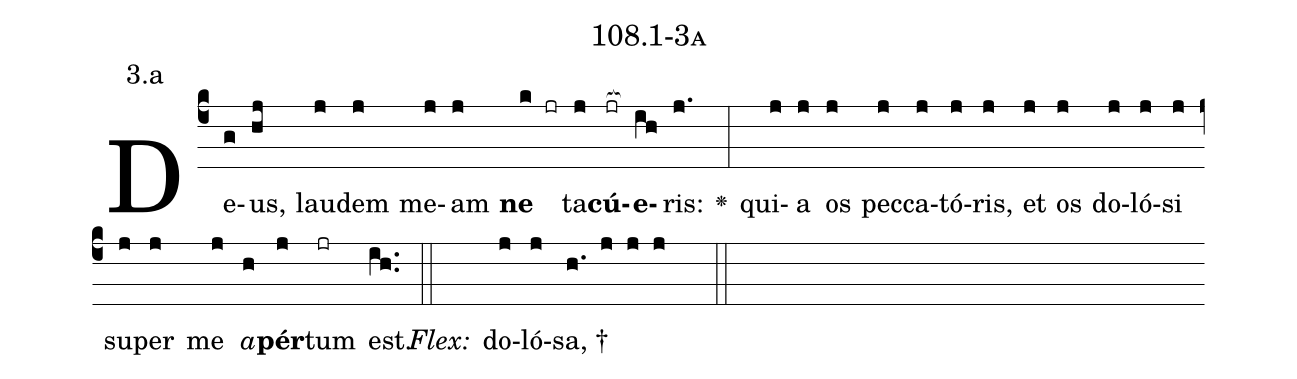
name: 108.1-3a;
annotation: 3.a;
%%
(c4)De(g)us,(hj) lau(j)dem(j) me(j)am(j) <b>ne</b>(k jr) ta(j)<b>cú</b>(jr[ocb:1{])<b>e</b>(ih[ocb:0}])ris:(j.) <v>\greheightstar</v>(:) qui(j)a(j) os(j) pec(j)ca(j)tó(j)ris,(j) et(j) os(j) do(j)ló(j)si(j) su(j)per(j) me(j) <i>a</i>(h)<b>pér</b>(j)tum(jr) est.(ih..) (::)
<i>Flex:</i>()  do(j)ló(j)sa, †(h. j j j  ::)

%E(j) u(j) o(j) u(h) a(j) e.(ih..) (::)
